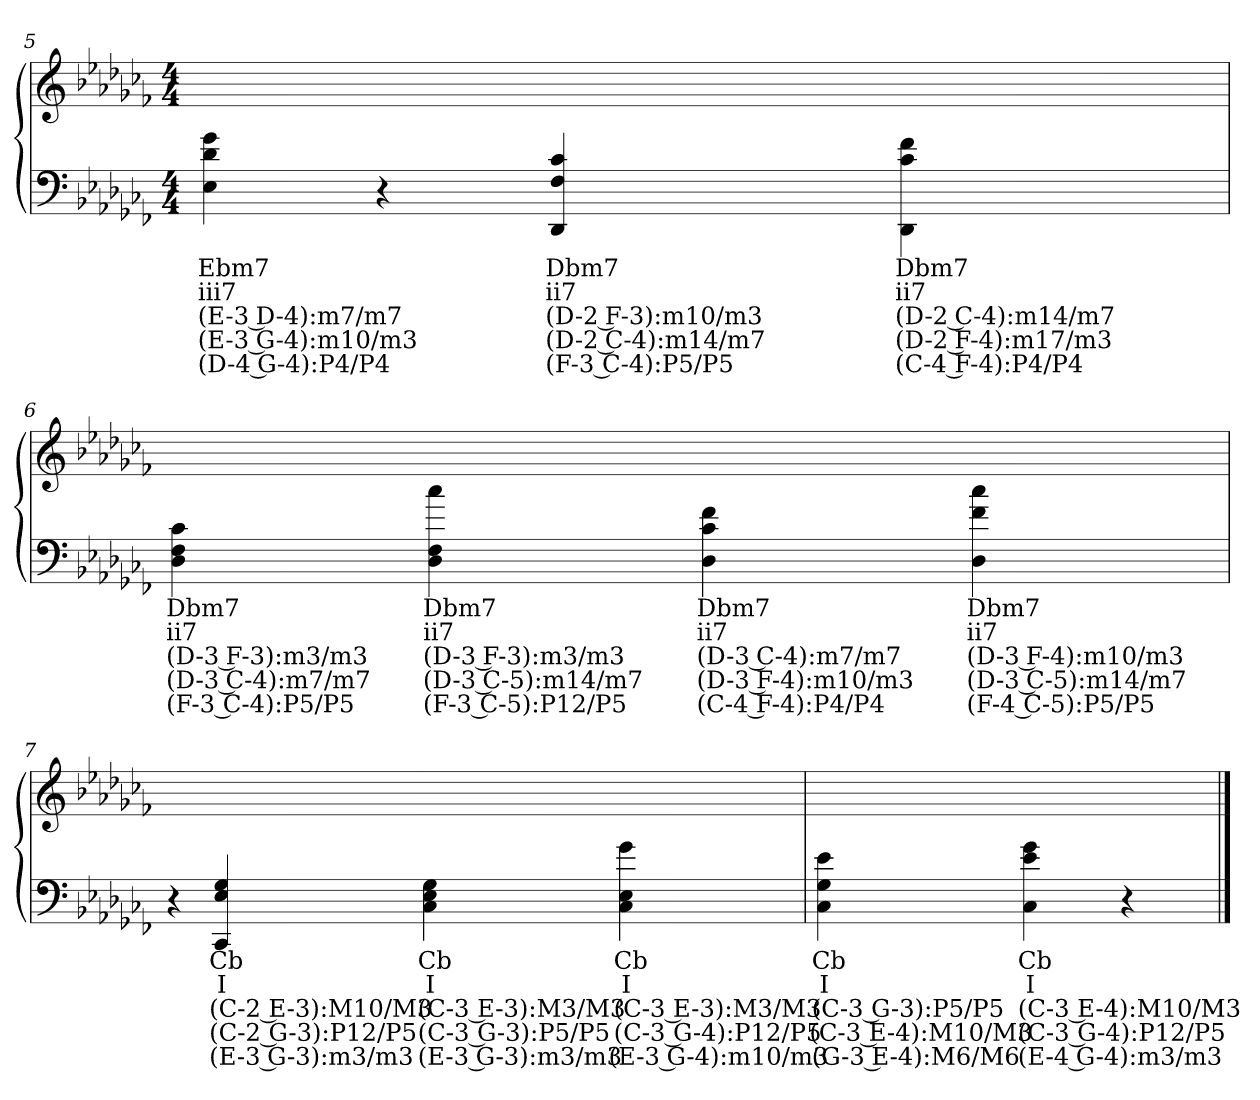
**kern	**text	**text	**text	**text	**text	**kern
*part2	*part2	*part2	*part2	*part2	*part2	*part1
*staff2	*staff2	*staff2	*staff2	*staff2	*staff2	*staff1
*clefF4	*	*	*	*	*	*clefG2
*k[b-e-a-d-g-c-f-]	*	*	*	*	*	*k[b-e-a-d-g-c-f-]
*C-:	*	*	*	*	*	*C-:
*M4/4	*	*	*	*	*	*M4/4
=5	=5	=5	=5	=5	=5	=5
4E- 4d- 4g-	Ebm7	iii7	(E-3 D-4):m7/m7	(E-3 G-4):m10/m3	(D-4 G-4):P4/P4	1ryy
4r	.	.	.	.	.	.
4DD- 4F- 4c-	Dbm7	ii7	(D-2 F-3):m10/m3	(D-2 C-4):m14/m7	(F-3 C-4):P5/P5	.
4DD- 4c- 4f-	Dbm7	ii7	(D-2 C-4):m14/m7	(D-2 F-4):m17/m3	(C-4 F-4):P4/P4	.
=6	=6	=6	=6	=6	=6	=6
4D- 4F- 4c-	Dbm7	ii7	(D-3 F-3):m3/m3	(D-3 C-4):m7/m7	(F-3 C-4):P5/P5	1ryy
4D- 4F- 4cc-	Dbm7	ii7	(D-3 F-3):m3/m3	(D-3 C-5):m14/m7	(F-3 C-5):P12/P5	.
4D- 4c- 4f-	Dbm7	ii7	(D-3 C-4):m7/m7	(D-3 F-4):m10/m3	(C-4 F-4):P4/P4	.
4D- 4f- 4cc-	Dbm7	ii7	(D-3 F-4):m10/m3	(D-3 C-5):m14/m7	(F-4 C-5):P5/P5	.
=7	=7	=7	=7	=7	=7	=7
4r	.	.	.	.	.	1ryy
4CC- 4E- 4G-	Cb	I	(C-2 E-3):M10/M3	(C-2 G-3):P12/P5	(E-3 G-3):m3/m3	.
4C- 4E- 4G-	Cb	I	(C-3 E-3):M3/M3	(C-3 G-3):P5/P5	(E-3 G-3):m3/m3	.
4C- 4E- 4g-	Cb	I	(C-3 E-3):M3/M3	(C-3 G-4):P12/P5	(E-3 G-4):m10/m3	.
=8	=8	=8	=8	=8	=8	=8
4C- 4G- 4e-	Cb	I	(C-3 G-3):P5/P5	(C-3 E-4):M10/M3	(G-3 E-4):M6/M6	2.ryy
4C- 4e- 4g-	Cb	I	(C-3 E-4):M10/M3	(C-3 G-4):P12/P5	(E-4 G-4):m3/m3	.
4r	.	.	.	.	.	.
==	==	==	==	==	==	==
*-	*-	*-	*-	*-	*-	*-
